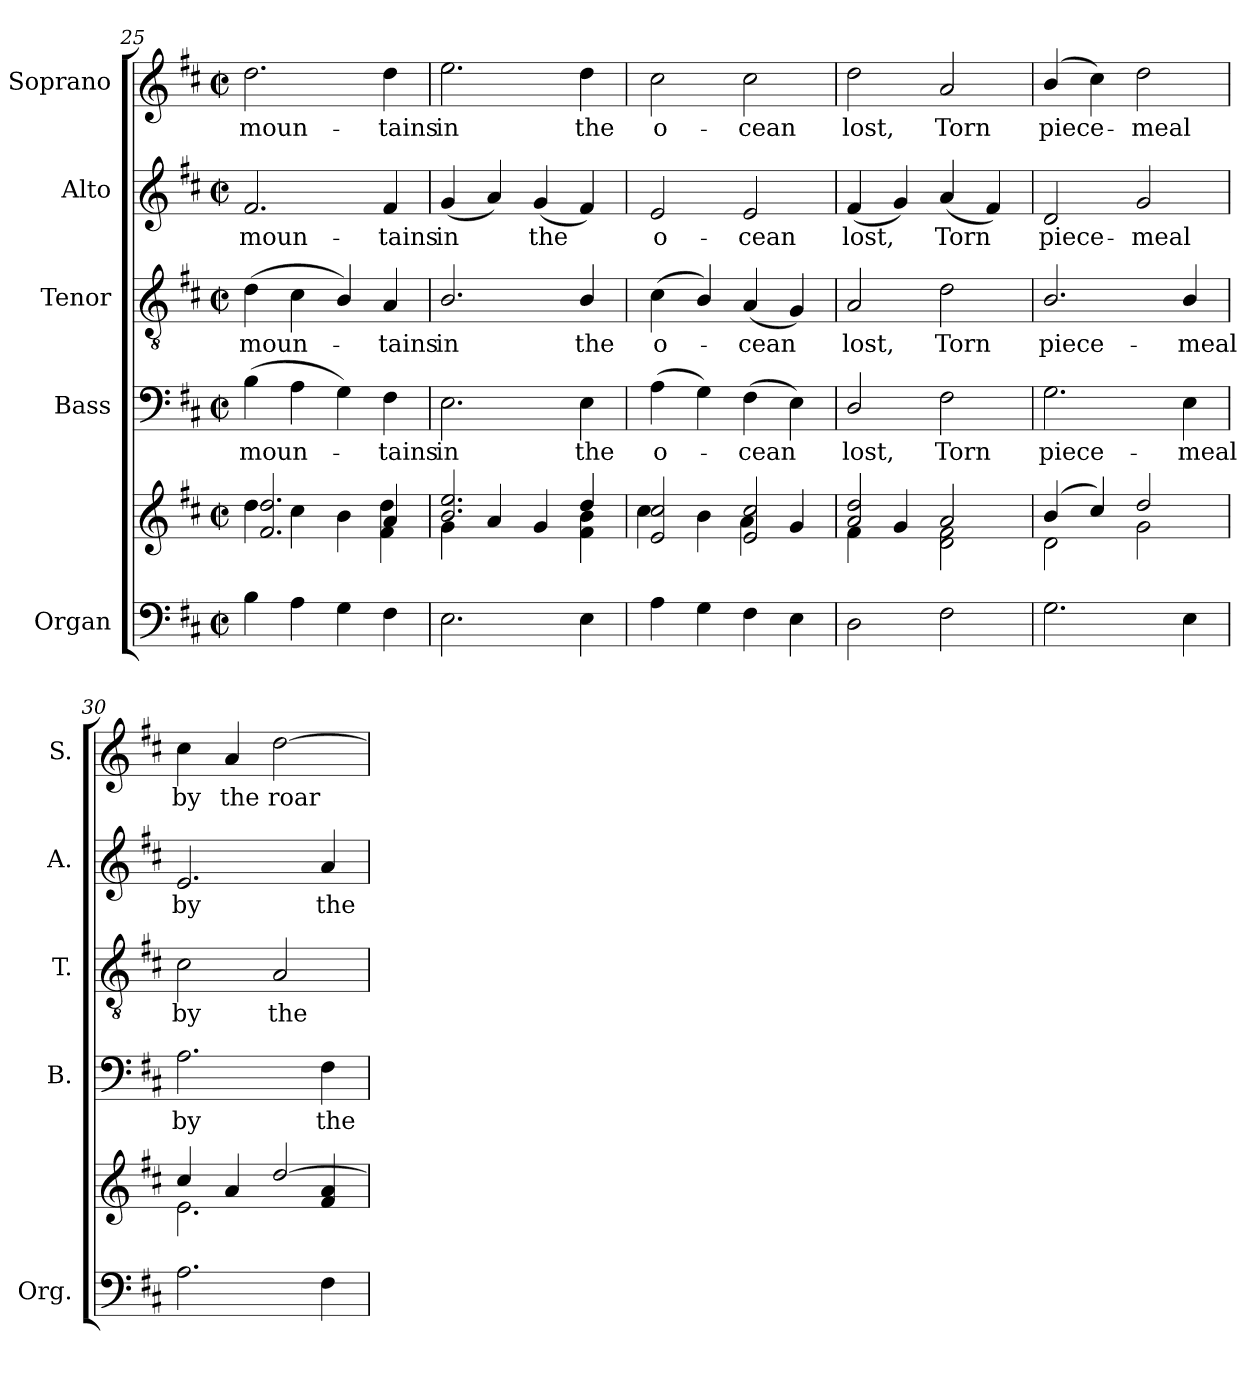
**kern	**kern	**kern	**text	**kern	**text	**kern	**text	**kern	**text
*part5	*part5	*part4	*part4	*part3	*part3	*part2	*part2	*part1	*part1
*staff6	*staff5	*staff4	*staff4	*staff3	*staff3	*staff2	*staff2	*staff1	*staff1
*I"Organ	*	*I"Bass	*	*I"Tenor	*	*I"Alto	*	*I"Soprano	*
*I'Org.	*	*I'B.	*	*I'T.	*	*I'A.	*	*I'S.	*
*clefF4	*clefG2	*clefF4	*	*clefGv2	*	*clefG2	*	*clefG2	*
*	*	*	*	*ITrd7c12	*	*	*	*	*
*k[f#c#]	*k[f#c#]	*k[f#c#]	*	*k[f#c#]	*	*k[f#c#]	*	*k[f#c#]	*
*D:	*D:	*D:	*	*D:	*	*D:	*	*D:	*
*M2/2	*M2/2	*M2/2	*	*M2/2	*	*M2/2	*	*M2/2	*
*met(c|)	*met(c|)	*met(c|)	*	*met(c|)	*	*met(c|)	*	*met(c|)	*
=25	=25	=25	=25	=25	=25	=25	=25	=25	=25
*	*^	*	*	*	*	*	*	*	*
!	!	!	!	!LO:LY:b:color=#000000	!	!	!	!	!	!
!	!	!	!	!	!	!LO:LY:b:color=#000000	!	!	!	!
!	!	!	!	!	!	!	!	!LO:LY:b:color=#000000	!	!
!	!	!	!	!	!	!	!	!	!	!LO:LY:b:color=#000000
4Bi\	4ddi\	2.f#i/ 2.ddi	(4Bi\	moun-	(4Di\	moun-	2.f#i/	moun-	2.ddi\	moun-
4Ai\	4cc#i\	.	4Ai\	.	4C#i\	.	.	.	.	.
4Gi\	4bi\	.	4Gi\)	.	4BBi/)	.	.	.	.	.
!	!	!	!	!LO:LY:b:color=#000000	!	!	!	!	!	!
!	!	!	!	!	!	!LO:LY:b:color=#000000	!	!	!	!
!	!	!	!	!	!	!	!	!LO:LY:b:color=#000000	!	!
!	!	!	!	!	!	!	!	!	!	!LO:LY:b:color=#000000
4F#i\	4ai/	4f#i\ 4ddi	4F#i\	-tains	4AAi/	-tains	4f#i/	-tains	4ddi\	-tains
=26	=26	=26	=26	=26	=26	=26	=26	=26	=26	=26
!	!	!	!	!LO:LY:b:color=#000000	!	!	!	!	!	!
!	!	!	!	!	!	!LO:LY:b:color=#000000	!	!	!	!
!	!	!	!	!	!	!	!	!LO:LY:b:color=#000000	!	!
!	!	!	!	!	!	!	!	!	!	!LO:LY:b:color=#000000
2.Ei\	2.bi/ 2.eei	4gi\	2.Ei\	in	2.BBi/	in	(4gi/	in	2.eei\	in
.	.	4ai/	.	.	.	.	4ai/)	.	.	.
!	!	!	!	!	!	!	!	!LO:LY:b:color=#000000	!	!
.	.	4gi/	.	.	.	.	(4gi/	the	.	.
!	!	!	!	!LO:LY:b:color=#000000	!	!	!	!	!	!
!	!	!	!	!	!	!LO:LY:b:color=#000000	!	!	!	!
!	!	!	!	!	!	!	!	!	!	!LO:LY:b:color=#000000
4Ei\	4ddi/	4f#i\ 4bi	4Ei\	the	4BBi/	the	4f#i/)	.	4ddi\	the
=27	=27	=27	=27	=27	=27	=27	=27	=27	=27	=27
!	!	!	!	!LO:LY:b:color=#000000	!	!	!	!	!	!
!	!	!	!	!	!	!LO:LY:b:color=#000000	!	!	!	!
!	!	!	!	!	!	!	!	!LO:LY:b:color=#000000	!	!
!	!	!	!	!	!	!	!	!	!	!LO:LY:b:color=#000000
4Ai\	2ei/ 2cc#i	4cc#i\	(4Ai\	o-	(4C#i\	o-	2ei/	o-	2cc#i\	o-
4Gi\	.	4bi\	4Gi\)	.	4BBi/)	.	.	.	.	.
!	!	!	!	!LO:LY:b:color=#000000	!	!	!	!	!	!
!	!	!	!	!	!	!LO:LY:b:color=#000000	!	!	!	!
!	!	!	!	!	!	!	!	!LO:LY:b:color=#000000	!	!
!	!	!	!	!	!	!	!	!	!	!LO:LY:b:color=#000000
4F#i\	2ei/ 2cc#i	4ai\	(4F#i\	-cean	(4AAi/	-cean	2ei/	-cean	2cc#i\	-cean
4Ei\	.	4gi/	4Ei\)	.	4GGi/)	.	.	.	.	.
=28	=28	=28	=28	=28	=28	=28	=28	=28	=28	=28
!	!	!	!	!LO:LY:b:color=#000000	!	!	!	!	!	!
!	!	!	!	!	!	!LO:LY:b:color=#000000	!	!	!	!
!	!	!	!	!	!	!	!	!LO:LY:b:color=#000000	!	!
!	!	!	!	!	!	!	!	!	!	!LO:LY:b:color=#000000
2Di\	2ai/ 2ddi	4f#i\	2Di/	lost,	2AAi/	lost,	(4f#i/	lost,	2ddi\	lost,
.	.	4gi/	.	.	.	.	4gi/)	.	.	.
!	!	!	!	!LO:LY:b:color=#000000	!	!	!	!	!	!
!	!	!	!	!	!	!LO:LY:b:color=#000000	!	!	!	!
!	!	!	!	!	!	!	!	!LO:LY:b:color=#000000	!	!
!	!	!	!	!	!	!	!	!	!	!LO:LY:b:color=#000000
2F#i\	2ai/	2di\ 2f#i	2F#i\	Torn	2Di\	Torn	(4ai/	Torn	2ai/	Torn
.	.	.	.	.	.	.	4f#i/)	.	.	.
=29	=29	=29	=29	=29	=29	=29	=29	=29	=29	=29
!	!	!	!	!LO:LY:b:color=#000000	!	!	!	!	!	!
!	!	!	!	!	!	!LO:LY:b:color=#000000	!	!	!	!
!	!	!	!	!	!	!	!	!LO:LY:b:color=#000000	!	!
!	!	!	!	!	!	!	!	!	!	!LO:LY:b:color=#000000
2.Gi\	(4bi/	2di\	2.Gi\	piece-	2.BBi/	piece-	2di/	piece-	(4bi/	piece-
.	4cc#i/)	.	.	.	.	.	.	.	4cc#i\)	.
!	!	!	!	!	!	!	!	!LO:LY:b:color=#000000	!	!
!	!	!	!	!	!	!	!	!	!	!LO:LY:b:color=#000000
.	2ddi/	2gi\	.	.	.	.	2gi/	-meal	2ddi\	-meal
!	!	!	!	!LO:LY:b:color=#000000	!	!	!	!	!	!
!	!	!	!	!	!	!LO:LY:b:color=#000000	!	!	!	!
4Ei\	.	.	4Ei\	-meal	4BBi/	-meal	.	.	.	.
=30	=30	=30	=30	=30	=30	=30	=30	=30	=30	=30
!	!	!	!	!LO:LY:b:color=#000000	!	!	!	!	!	!
!	!	!	!	!	!	!LO:LY:b:color=#000000	!	!	!	!
!	!	!	!	!	!	!	!	!LO:LY:b:color=#000000	!	!
!	!	!	!	!	!	!	!	!	!	!LO:LY:b:color=#000000
2.Ai\	4cc#i/	2.ei\	2.Ai\	by	2C#i\	by	2.ei/	by	4cc#i\	by
!	!	!	!	!	!	!	!	!	!	!LO:LY:b:color=#000000
.	4ai/	.	.	.	.	.	.	.	4ai/	the
!	!	!	!	!	!	!LO:LY:b:color=#000000	!	!	!	!
!	!	!	!	!	!	!	!	!	!	!LO:LY:b:color=#000000
.	[2ddi/	.	.	.	2AAi/	the	.	.	[2ddi\	roar-
!	!	!	!	!LO:LY:b:color=#000000	!	!	!	!	!	!
!	!	!	!	!	!	!	!	!LO:LY:b:color=#000000	!	!
4F#i\	.	4f#i/ 4ai	4F#i\	the	.	.	4ai/	the	.	.
*	*v	*v	*	*	*	*	*	*	*	*
=	=	=	=	=	=	=	=	=	=
*-	*-	*-	*-	*-	*-	*-	*-	*-	*-
